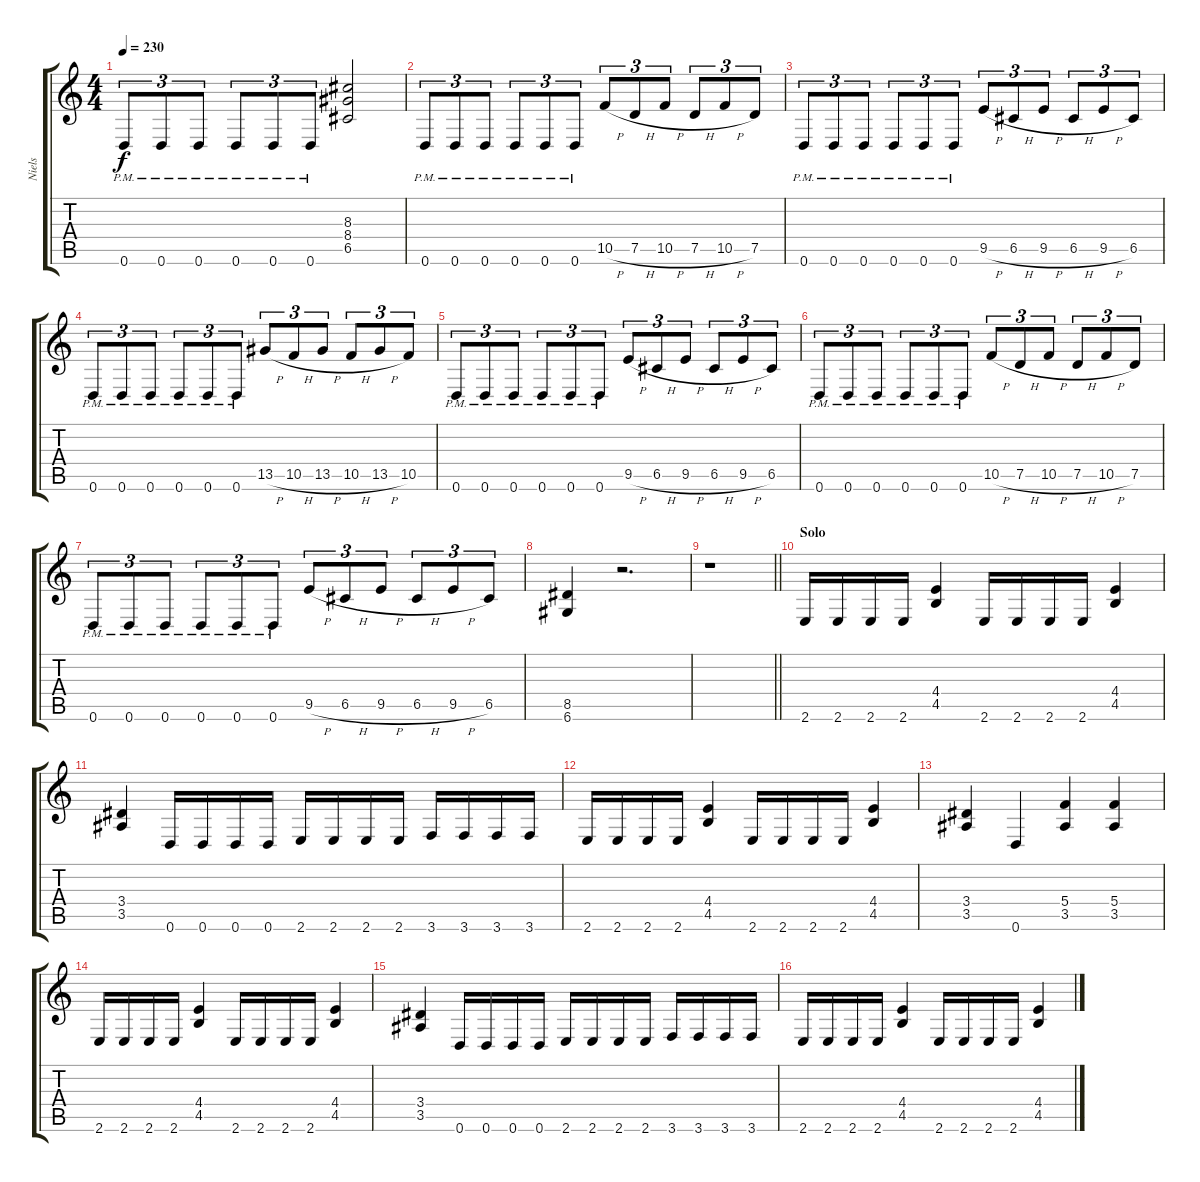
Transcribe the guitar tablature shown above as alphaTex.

\track ("Niels" "Niels") {instrument distortionguitar}
\staff {score tabs}
\tuning (D4 A3 F3 C3 G2 D2) {hide}
\ts (4 4)
\tempo 230
\clef g2
\ks c
0.6{pm}.8{tu (3 2) dy f} 0.6{pm}.8{tu (3 2)} 0.6{pm}.8{tu (3 2)} 0.6{pm}.8{tu (3 2)} 0.6{pm}.8{tu (3 2)} 0.6{pm}.8{tu (3 2)} (8.3 8.4 6.5).2 |
0.6{pm}.8{tu (3 2)} 0.6{pm}.8{tu (3 2)} 0.6{pm}.8{tu (3 2)} 0.6{pm}.8{tu (3 2)} 0.6{pm}.8{tu (3 2)} 0.6{pm}.8{tu (3 2)} 10.5{h}.8{tu (3 2)} 7.5{h}.8{tu (3 2)} 10.5{h}.8{tu (3 2)} 7.5{h}.8{tu (3 2)} 10.5{h}.8{tu (3 2)} 7.5.8{tu (3 2)} |
0.6{pm}.8{tu (3 2)} 0.6{pm}.8{tu (3 2)} 0.6{pm}.8{tu (3 2)} 0.6{pm}.8{tu (3 2)} 0.6{pm}.8{tu (3 2)} 0.6{pm}.8{tu (3 2)} 9.5{h}.8{tu (3 2)} 6.5{h}.8{tu (3 2)} 9.5{h}.8{tu (3 2)} 6.5{h}.8{tu (3 2)} 9.5{h}.8{tu (3 2)} 6.5.8{tu (3 2)} |
0.6{pm}.8{tu (3 2)} 0.6{pm}.8{tu (3 2)} 0.6{pm}.8{tu (3 2)} 0.6{pm}.8{tu (3 2)} 0.6{pm}.8{tu (3 2)} 0.6{pm}.8{tu (3 2)} 13.5{h}.8{tu (3 2)} 10.5{h}.8{tu (3 2)} 13.5{h}.8{tu (3 2)} 10.5{h}.8{tu (3 2)} 13.5{h}.8{tu (3 2)} 10.5.8{tu (3 2)} |
0.6{pm}.8{tu (3 2)} 0.6{pm}.8{tu (3 2)} 0.6{pm}.8{tu (3 2)} 0.6{pm}.8{tu (3 2)} 0.6{pm}.8{tu (3 2)} 0.6{pm}.8{tu (3 2)} 9.5{h}.8{tu (3 2)} 6.5{h}.8{tu (3 2)} 9.5{h}.8{tu (3 2)} 6.5{h}.8{tu (3 2)} 9.5{h}.8{tu (3 2)} 6.5.8{tu (3 2)} |
0.6{pm}.8{tu (3 2)} 0.6{pm}.8{tu (3 2)} 0.6{pm}.8{tu (3 2)} 0.6{pm}.8{tu (3 2)} 0.6{pm}.8{tu (3 2)} 0.6{pm}.8{tu (3 2)} 10.5{h}.8{tu (3 2)} 7.5{h}.8{tu (3 2)} 10.5{h}.8{tu (3 2)} 7.5{h}.8{tu (3 2)} 10.5{h}.8{tu (3 2)} 7.5.8{tu (3 2)} |
0.6{pm}.8{tu (3 2)} 0.6{pm}.8{tu (3 2)} 0.6{pm}.8{tu (3 2)} 0.6{pm}.8{tu (3 2)} 0.6{pm}.8{tu (3 2)} 0.6{pm}.8{tu (3 2)} 9.5{h}.8{tu (3 2)} 6.5{h}.8{tu (3 2)} 9.5{h}.8{tu (3 2)} 6.5{h}.8{tu (3 2)} 9.5{h}.8{tu (3 2)} 6.5.8{tu (3 2)} |
(8.5 6.6).4 r.2{d} |
\barLineRight lightlight
r.1 |
\section ("" "Solo")
2.6.16 2.6.16 2.6.16 2.6.16 (4.4 4.5).4 2.6.16 2.6.16 2.6.16 2.6.16 (4.4 4.5).4 |
(3.4 3.5).4 0.6.16 0.6.16 0.6.16 0.6.16 2.6.16 2.6.16 2.6.16 2.6.16 3.6.16 3.6.16 3.6.16 3.6.16 |
2.6.16 2.6.16 2.6.16 2.6.16 (4.4 4.5).4 2.6.16 2.6.16 2.6.16 2.6.16 (4.4 4.5).4 |
(3.4 3.5).4 0.6.4 (5.4 3.5).4 (5.4 3.5).4 |
2.6.16 2.6.16 2.6.16 2.6.16 (4.4 4.5).4 2.6.16 2.6.16 2.6.16 2.6.16 (4.4 4.5).4 |
(3.4 3.5).4 0.6.16 0.6.16 0.6.16 0.6.16 2.6.16 2.6.16 2.6.16 2.6.16 3.6.16 3.6.16 3.6.16 3.6.16 |
2.6.16 2.6.16 2.6.16 2.6.16 (4.4 4.5).4 2.6.16 2.6.16 2.6.16 2.6.16 (4.4 4.5).4
